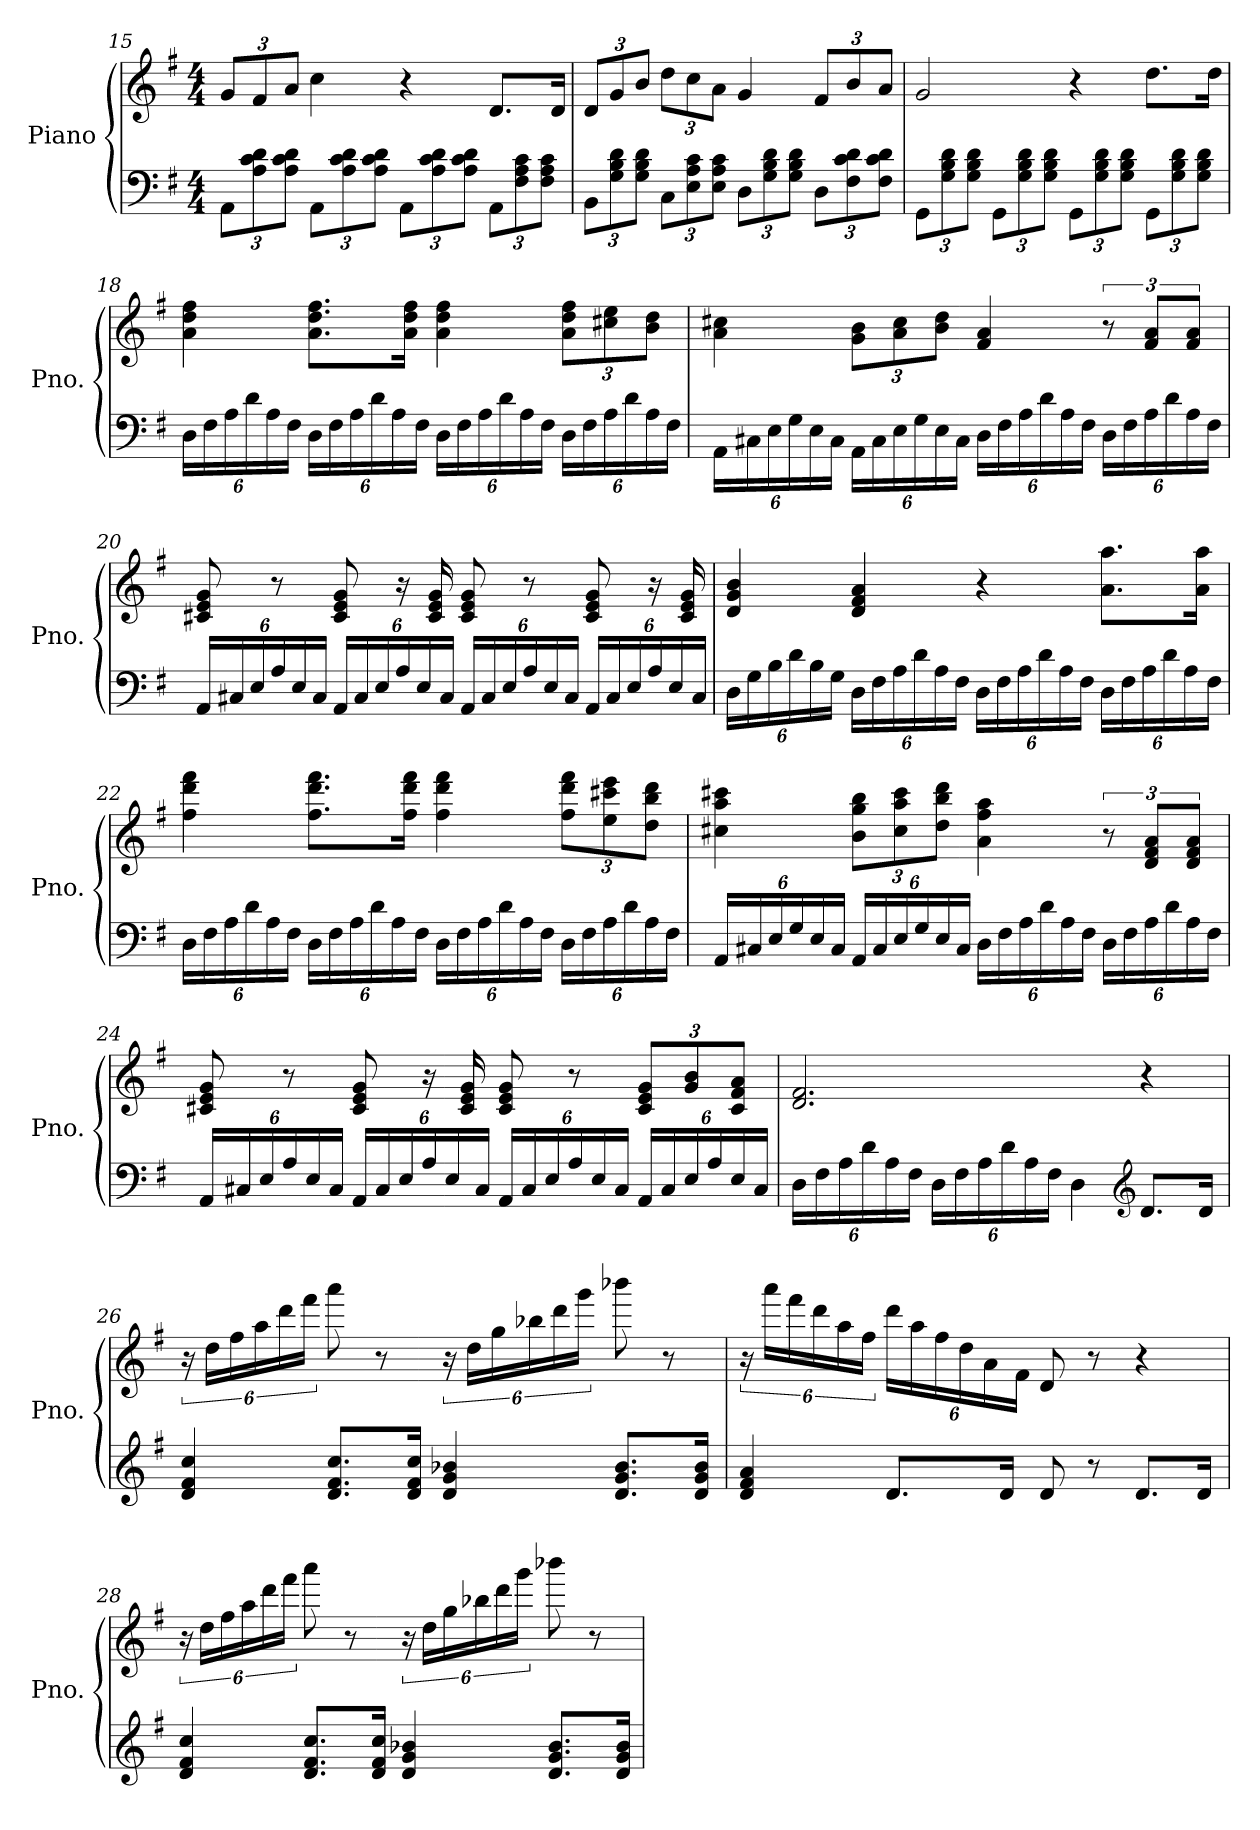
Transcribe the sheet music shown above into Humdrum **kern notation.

**kern	**kern
*part1	*part1
*staff2	*staff1
*I"Piano	*
*I'Pno.	*
*clefF4	*clefG2
*k[f#]	*k[f#]
*G:	*G:
*M4/4	*M4/4
*Xbrackettup	*Xbrackettup
=15	=15
12AA\L	12g/L
12A\ 12c\ 12d\	12f#/
12A\ 12c\ 12d\J	12a/J
12AA\L	4cc\
12A\ 12c\ 12d\	.
12A\ 12c\ 12d\J	.
12AA\L	4r
12A\ 12c\ 12d\	.
12A\ 12c\ 12d\J	.
12AA\L	8.d/L
12F#\ 12A\ 12c\	.
12F#\ 12A\ 12c\J	.
.	16d/Jk
=16	=16
12BB\L	12d/L
12G\ 12B\ 12d\	12g/
12G\ 12B\ 12d\J	12b/J
12C\L	12dd\L
12E\ 12A\ 12c\	12cc\
12E\ 12A\ 12c\J	12a\J
12D\L	4g/
12G\ 12B\ 12d\	.
12G\ 12B\ 12d\J	.
12D\L	12f#/L
12F#\ 12c\ 12d\	12b/
12F#\ 12c\ 12d\J	12a/J
!!LO:LB:g=z
=17	=17
12GG\L	2g/
12G\ 12B\ 12d\	.
12G\ 12B\ 12d\J	.
12GG\L	.
12G\ 12B\ 12d\	.
12G\ 12B\ 12d\J	.
12GG\L	4r
12G\ 12B\ 12d\	.
12G\ 12B\ 12d\J	.
12GG\L	8.dd\L
12G\ 12B\ 12d\	.
12G\ 12B\ 12d\J	.
.	16dd\Jk
=18	=18
24D\LL	4a\ 4dd\ 4ff#\
24F#\	.
24A\	.
24d\	.
24A\	.
24F#\JJ	.
24D\LL	8.a\ 8.dd\ 8.ff#\L
24F#\	.
24A\	.
24d\	.
24A\	.
.	16a\ 16dd\ 16ff#\Jk
24F#\JJ	.
24D\LL	4a\ 4dd\ 4ff#\
24F#\	.
24A\	.
24d\	.
24A\	.
24F#\JJ	.
24D\LL	12a\ 12dd\ 12ff#\L
24F#\	.
24A\	12cc#X\ 12ee\
24d\	.
24A\	12b\ 12dd\J
24F#\JJ	.
!!LO:LB:g=z
=19	=19
24AA\LL	4a\ 4cc#X\
24C#X\	.
24E\	.
24G\	.
24E\	.
24C#\JJ	.
24AA\LL	12g\ 12b\L
24C#\	.
24E\	12a\ 12cc#\
24G\	.
24E\	12b\ 12dd\J
24C#\JJ	.
24D\LL	4f#/ 4a/
24F#\	.
24A\	.
24d\	.
24A\	.
24F#\JJ	.
*	*brackettup
24D\LL	12r
24F#\	.
24A\	12f#/ 12a/L
24d\	.
24A\	12f#/ 12a/J
24F#\JJ	.
=20	=20
24AA/LL	8c#X/ 8e/ 8g/
24C#X/	.
24E/	.
24A/	8r
24E/	.
24C#/JJ	.
24AA/LL	8c#/ 8e/ 8g/
24C#/	.
24E/	.
24A/	16r
24E/	.
.	16c#/ 16e/ 16g/
24C#/JJ	.
24AA/LL	8c#/ 8e/ 8g/
24C#/	.
24E/	.
24A/	8r
24E/	.
24C#/JJ	.
24AA/LL	8c#/ 8e/ 8g/
24C#/	.
24E/	.
24A/	16r
24E/	.
.	16c#/ 16e/ 16g/
24C#/JJ	.
!!LO:LB:g=z
=21	=21
24D\LL	4d/ 4g/ 4b/
24G\	.
24B\	.
24d\	.
24B\	.
24G\JJ	.
24D\LL	4d/ 4f#/ 4a/
24F#\	.
24A\	.
24d\	.
24A\	.
24F#\JJ	.
24D\LL	4r
24F#\	.
24A\	.
24d\	.
24A\	.
24F#\JJ	.
24D\LL	8.a\ 8.aa\L
24F#\	.
24A\	.
24d\	.
24A\	.
.	16a\ 16aa\Jk
24F#\JJ	.
=22	=22
24D\LL	4ff#\ 4ddd\ 4fff#\
24F#\	.
24A\	.
24d\	.
24A\	.
24F#\JJ	.
24D\LL	8.ff#\ 8.ddd\ 8.fff#\L
24F#\	.
24A\	.
24d\	.
24A\	.
.	16ff#\ 16ddd\ 16fff#\Jk
24F#\JJ	.
24D\LL	4ff#\ 4ddd\ 4fff#\
24F#\	.
24A\	.
24d\	.
24A\	.
24F#\JJ	.
*	*Xbrackettup
24D\LL	12ff#\ 12ddd\ 12fff#\L
24F#\	.
24A\	12ee\ 12ccc#X\ 12eee\
24d\	.
24A\	12dd\ 12bb\ 12ddd\J
24F#\JJ	.
!!LO:PB:g=z
=23	=23
24AA/LL	4cc#X\ 4aa\ 4ccc#X\
24C#X/	.
24E/	.
24G/	.
24E/	.
24C#/JJ	.
24AA/LL	12b\ 12gg\ 12bb\L
24C#/	.
24E/	12cc#\ 12aa\ 12ccc#\
24G/	.
24E/	12dd\ 12bb\ 12ddd\J
24C#/JJ	.
24D\LL	4a\ 4ff#\ 4aa\
24F#\	.
24A\	.
24d\	.
24A\	.
24F#\JJ	.
*	*brackettup
24D\LL	12r
24F#\	.
24A\	12d/ 12f#/ 12a/L
24d\	.
24A\	12d/ 12f#/ 12a/J
24F#\JJ	.
=24	=24
24AA/LL	8c#X/ 8e/ 8g/
24C#X/	.
24E/	.
24A/	8r
24E/	.
24C#/JJ	.
24AA/LL	8c#/ 8e/ 8g/
24C#/	.
24E/	.
24A/	16r
24E/	.
.	16c#/ 16e/ 16g/
24C#/JJ	.
24AA/LL	8c#/ 8e/ 8g/
24C#/	.
24E/	.
24A/	8r
24E/	.
24C#/JJ	.
*	*Xbrackettup
24AA/LL	12c#/ 12e/ 12g/L
24C#/	.
24E/	12g/ 12b/
24A/	.
24E/	12c#/ 12f#/ 12a/J
24C#/JJ	.
!!LO:LB:g=z
=25	=25
24D\LL	2.d/ 2.f#/
24F#\	.
24A\	.
24d\	.
24A\	.
24F#\JJ	.
24D\LL	.
24F#\	.
24A\	.
24d\	.
24A\	.
24F#\JJ	.
4D\	.
*clefG2	*
8.d/L	4r
16d/Jk	.
=26	=26
*	*brackettup
4d/ 4f#/ 4cc/	24r
.	24dd\LL
.	24ff#\
.	24aa\
.	24ddd\
.	24fff#\JJ
8.d/ 8.f#/ 8.cc/L	8aaa\
.	8r
16d/ 16f#/ 16cc/Jk	.
4d/ 4g/ 4b-X/	24r
.	24dd\LL
.	24gg\
.	24bb-X\
.	24ddd\
.	24ggg\JJ
8.d/ 8.g/ 8.b-/L	8bbb-X\
.	8r
16d/ 16g/ 16b-/Jk	.
=27	=27
4d/ 4f#/ 4a/	24r
.	24aaa\LL
.	24fff#\
.	24ddd\
.	24aa\
.	24ff#\JJ
*	*Xbrackettup
8.d/L	24ddd\LL
.	24aa\
.	24ff#\
.	24dd\
.	24a\
16d/Jk	.
.	24f#\JJ
8d/	8d/
8r	8r
8.d/L	4r
16d/Jk	.
!!LO:LB:g=z
=28	=28
*	*brackettup
4d/ 4f#/ 4cc/	24r
.	24dd\LL
.	24ff#\
.	24aa\
.	24ddd\
.	24fff#\JJ
8.d/ 8.f#/ 8.cc/L	8aaa\
.	8r
16d/ 16f#/ 16cc/Jk	.
4d/ 4g/ 4b-X/	24r
.	24dd\LL
.	24gg\
.	24bb-X\
.	24ddd\
.	24ggg\JJ
8.d/ 8.g/ 8.b-/L	8bbb-X\
.	8r
16d/ 16g/ 16b-/Jk	.
=	=
*-	*-
